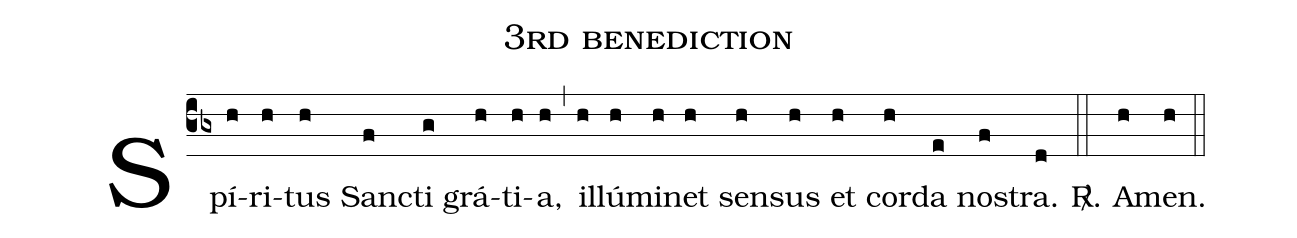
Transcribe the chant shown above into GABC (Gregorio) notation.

name:3rd benediction;
%%
(cb3)Spí(h)ri(h)tus(h) San(f)cti(g) grá(h)ti(h)a,(h) (,) il(h)lú(h)mi(h)net(h) sen(h)sus(h) et(h) cor(h)da(e) no(f)stra.(d) <sp>R/</sp>.(::) A(h)men.(h) (::
)
